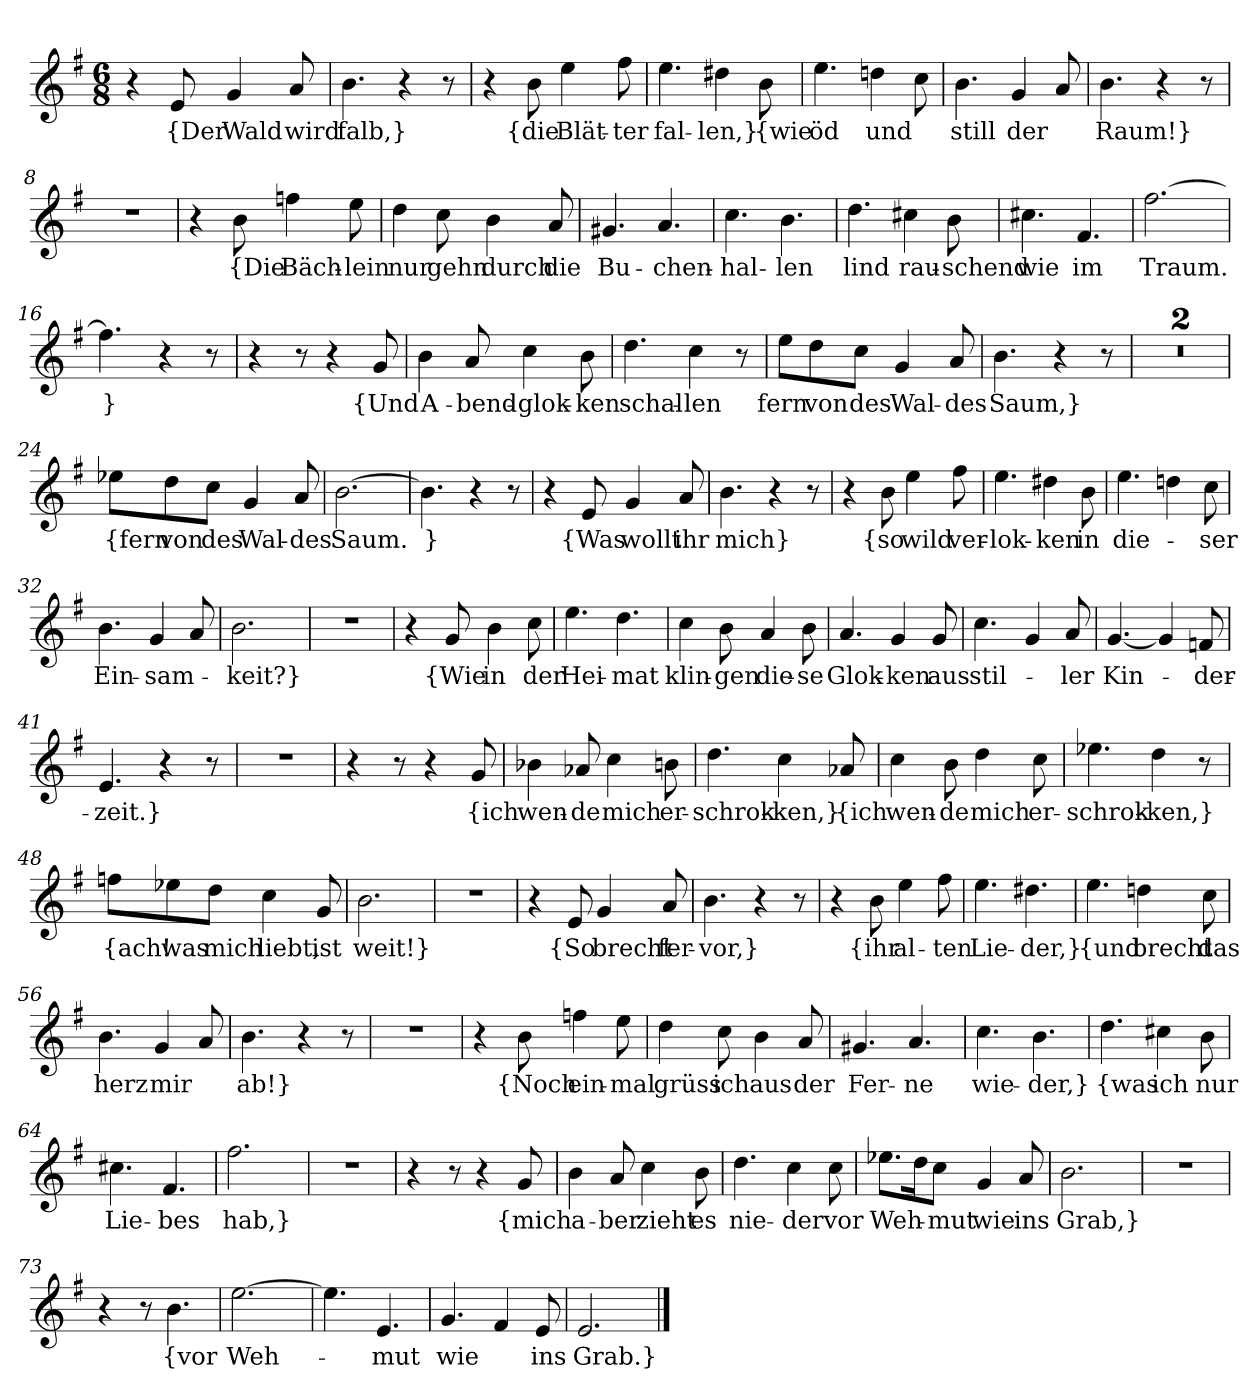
**kern	**text
*part1	*part1
*staff1	*staff1
*clefG2	*
*k[f#]	*
*M6/8	*
=1	=1
4r	.
8e	{Der
4g	Wald
8a	wird
=2	=2
4.b	falb,}
4r	.
8r	.
=3	=3
4r	.
8b	{die
4ee	Blät-
8ff#	-ter
=4	=4
4.ee	fal-
4dd#X	-len,}
8b	{wie
=5	=5
4.ee	öd
4ddn	und
8cc	.
=6	=6
4.b	still
4g	der
8a	.
=7	=7
4.b	Raum!}
4r	.
8r	.
=8	=8
2.r	.
=9	=9
4r	.
8b	{Die
4ffn	Bäch-
8ee	-lein
=10	=10
4dd	nur
8cc	gehn
4b	durch
8a	die
=11	=11
4.g#X	Bu-
4.a	-chen-
=12	=12
4.cc	-hal-
4.b	-len
=13	=13
4.dd	lind
4cc#X	rau-
8b	-schend
=14	=14
4.cc#X	wie
4.f#	im
=15	=15
[2.ff#	Traum.
=16	=16
4.ff#]	}
4r	.
8r	.
=17	=17
4r	.
8r	.
4r	.
8g	{Und
=18	=18
4b	A-
8a	-bend-
4cc	-glok-
8b	-ken
=19	=19
4.dd	schal-
4cc	-len
8r	.
=20	=20
8ee\L	fern
8dd\	von
8cc\J	des
4g	Wal-
8a	-des
=21	=21
4.b	Saum,}
4r	.
8r	.
=22	=22
2.r	.
=23	=23
2.r	.
=24	=24
8ee-X\L	{fern
8dd\	von
8cc\J	des
4g	Wal-
8a	-des
=25	=25
[2.b	Saum.
=26	=26
4.b]	}
4r	.
8r	.
=27	=27
4r	.
8e	{Was
4g	wollt
8a	ihr
=28	=28
4.b	mich}
4r	.
8r	.
=29	=29
4r	.
8b	{so
4ee	wild
8ff#	ver-
=30	=30
4.ee	lok-
4dd#X	-ken
8b	in
=31	=31
4.ee	die-
4ddn	.
8cc	-ser
=32	=32
4.b	Ein-
4g	-sam-
8a	.
=33	=33
2.b	-keit?}
=34	=34
2.r	.
=35	=35
4r	.
8g	{Wie
4b	in
8cc	der
=36	=36
4.ee	Hei-
4.dd	-mat
=37	=37
4cc	klin-
8b	-gen
4a	die-
8b	-se
=38	=38
4.a	Glok-
4g	-ken
8g	aus
=39	=39
4.cc	stil-
4g	.
8a	-ler
=40	=40
[4.g	Kin-
4g]	.
8fn	-der-
=41	=41
4.e	-zeit.}
4r	.
8r	.
=42	=42
2.r	.
=43	=43
4r	.
8r	.
4r	.
8g	{ich
=44	=44
4b-X	wen-
8a-X	-de
4cc	mich
8bn	er-
=45	=45
4.dd	-schrok-
4cc	-ken,}
8a-X	{ich
=46	=46
4cc	wen-
8b	-de
4dd	mich
8cc	er-
=47	=47
4.ee-X	-schrok-
4dd	-ken,}
8r	.
=48	=48
8ffn\L	{ach!
8ee-X\	was
8dd\J	mich
4cc	liebt,
8g	ist
=49	=49
2.b	weit!}
=50	=50
2.r	.
=51	=51
4r	.
8e	{So
4g	brecht
8a	fer-
=52	=52
4.b	-vor,}
4r	.
8r	.
=53	=53
4r	.
8b	{ihr
4ee	al-
8ff#	-ten
=54	=54
4.ee	Lie-
4.dd#X	-der,}
=55	=55
4.ee	{und
4ddn	brecht
8cc	das
=56	=56
4.b	herz
4g	mir
8a	.
=57	=57
4.b	ab!}
4r	.
8r	.
=58	=58
2.r	.
=59	=59
4r	.
8b	{Noch
4ffn	ein-
8ee	-mal
=60	=60
4dd	grüss
8cc	ich
4b	aus
8a	der
=61	=61
4.g#X	Fer-
4.a	-ne
=62	=62
4.cc	wie-
4.b	-der,}
=63	=63
4.dd	{was
4cc#X	ich
8b	nur
=64	=64
4.cc#X	Lie-
4.f#	-bes
=65	=65
2.ff#	hab,}
=66	=66
2.r	.
=67	=67
4r	.
8r	.
4r	.
8g	{mich
=68	=68
4b	a-
8a	-ber
4cc	zieht
8b	es
=69	=69
4.dd	nie-
4cc	-der
8cc	vor
=70	=70
8.ee-X\L	Weh-
16dd\K	.
8cc\J	-mut
4g	wie
8a	ins
=71	=71
2.b	Grab,}
=72	=72
2.r	.
=73	=73
4r	.
8r	.
4.b	{vor
=74	=74
[2.ee	Weh-
=75	=75
4.ee]	.
4.e	-mut
=76	=76
4.g	wie
4f#	.
8e	ins
=77	=77
2.e	Grab.}
==	==
*-	*-
